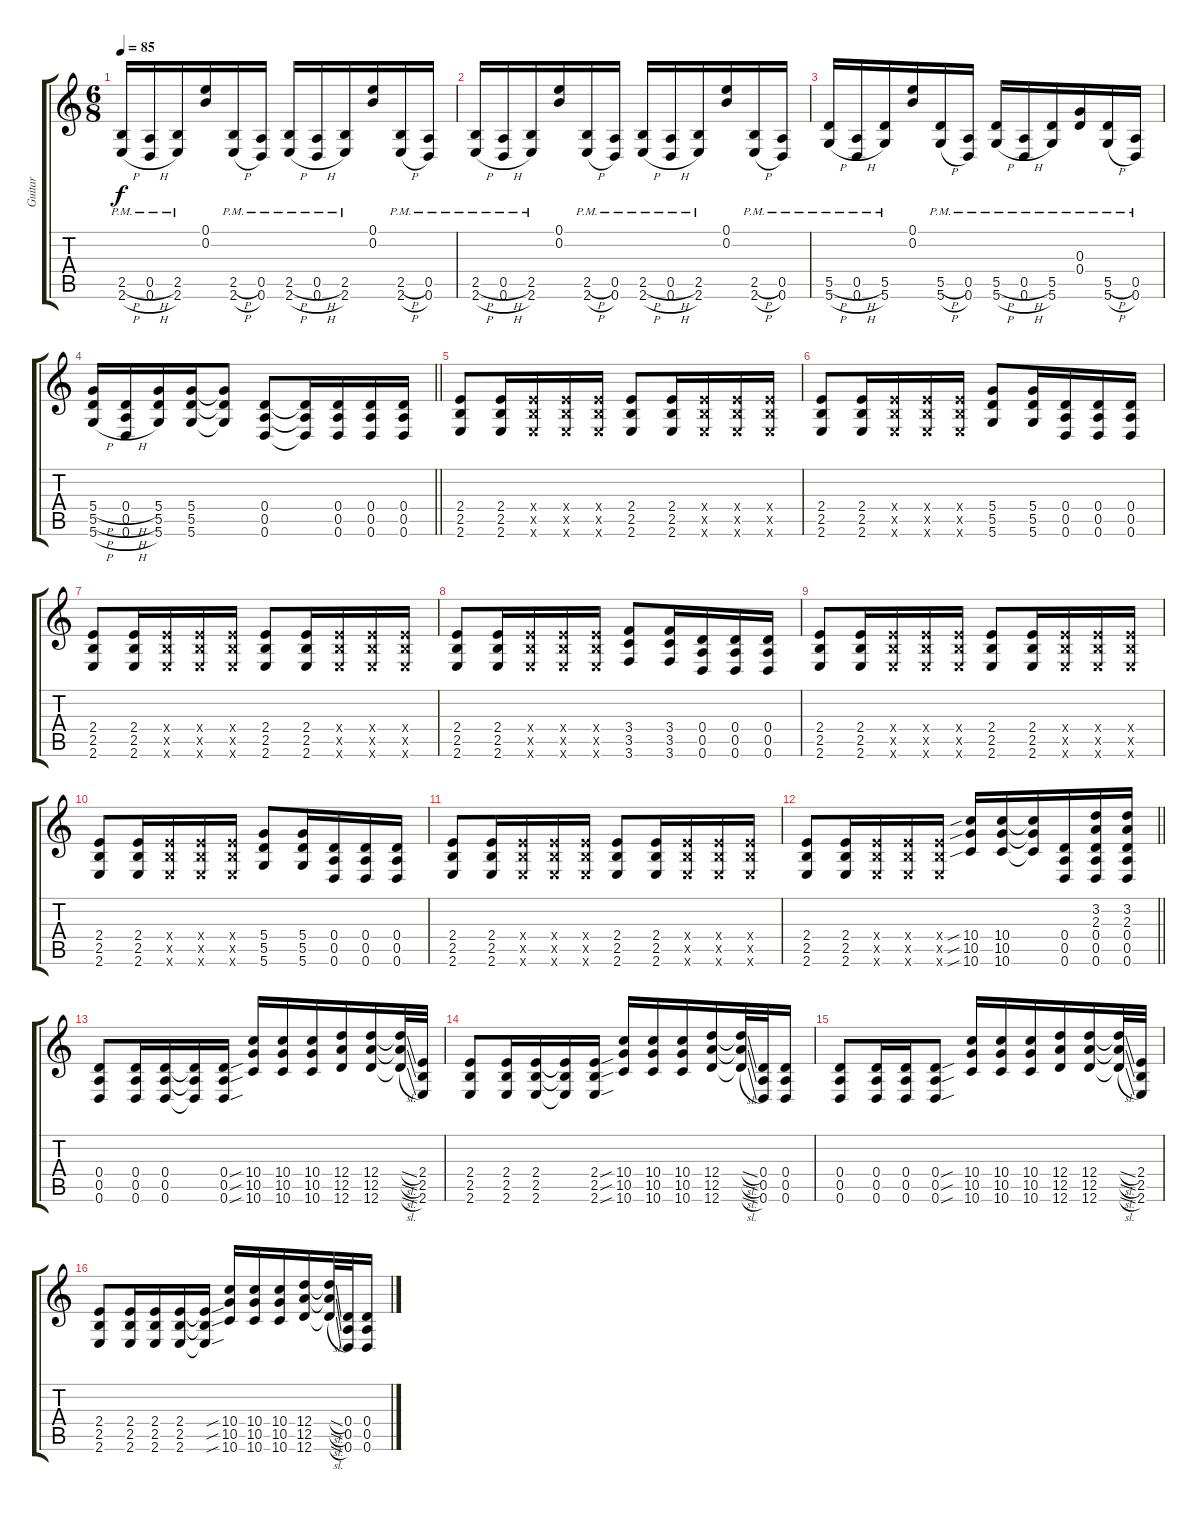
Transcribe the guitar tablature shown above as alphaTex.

\track ("Guitar" "Guitar") {instrument overdrivenguitar}
\staff {score tabs}
\tuning (E4 B3 G3 D3 A2 D2) {hide}
\ts (6 8)
\tempo 85
\clef g2
\ks c
(2.5{h pm} 2.6{h pm}).16{dy f} (0.5{h pm} 0.6{h pm}).16 (2.5{pm} 2.6{pm}).16 (0.1 0.2).16 (2.5{h pm} 2.6{h pm}).16 (0.5{pm} 0.6{pm}).16 (2.5{h pm} 2.6{h pm}).16 (0.5{h pm} 0.6{h pm}).16 (2.5{pm} 2.6{pm}).16 (0.1 0.2).16 (2.5{h pm} 2.6{h pm}).16 (0.5{pm} 0.6{pm}).16 |
(2.5{h pm} 2.6{h pm}).16 (0.5{h pm} 0.6{h pm}).16 (2.5{pm} 2.6{pm}).16 (0.1 0.2).16 (2.5{h pm} 2.6{h pm}).16 (0.5{pm} 0.6{pm}).16 (2.5{h pm} 2.6{h pm}).16 (0.5{h pm} 0.6{h pm}).16 (2.5{pm} 2.6{pm}).16 (0.1 0.2).16 (2.5{h pm} 2.6{h pm}).16 (0.5{pm} 0.6{pm}).16 |
(5.5{h pm} 5.6{h pm}).16 (0.5{h pm} 0.6{h pm}).16 (5.5{pm} 5.6{pm}).16 (0.1 0.2).16 (5.5{h pm} 5.6{h pm}).16 (0.5{pm} 0.6{pm}).16 (5.5{h pm} 5.6{h pm}).16 (0.5{h pm} 0.6{h pm}).16 (5.5{pm} 5.6{pm}).16 (0.3{pm} 0.4{pm}).16 (5.5{h pm} 5.6{h pm}).16 (0.5{pm} 0.6{pm}).16 |
\barLineRight lightlight
(5.4{h} 5.5{h} 5.6{h}).16 (0.4{h} 0.5{h} 0.6{h}).16 (5.4 5.5 5.6).16 (5.4 5.5 5.6).16 (5.4{t} 5.5{t} 5.6{t}).8 (0.4 0.5 0.6).8 (0.4{t} 0.5{t} 0.6{t}).16 (0.4 0.5 0.6).16 (0.4 0.5 0.6).16 (0.4 0.5 0.6).16 |
\section ("" "")
(2.4 2.5 2.6).8 (2.4 2.5 2.6).16 (2.4{x} 2.5{x} 2.6{x}).16 (2.4{x} 2.5{x} 2.6{x}).16 (2.4{x} 2.5{x} 2.6{x}).16 (2.4 2.5 2.6).8 (2.4 2.5 2.6).16 (2.4{x} 2.5{x} 2.6{x}).16 (2.4{x} 2.5{x} 2.6{x}).16 (2.4{x} 2.5{x} 2.6{x}).16 |
(2.4 2.5 2.6).8 (2.4 2.5 2.6).16 (2.4{x} 2.5{x} 2.6{x}).16 (2.4{x} 2.5{x} 2.6{x}).16 (2.4{x} 2.5{x} 2.6{x}).16 (5.4 5.5 5.6).8 (5.4 5.5 5.6).16 (0.4 0.5 0.6).16 (0.4 0.5 0.6).16 (0.4 0.5 0.6).16 |
(2.4 2.5 2.6).8 (2.4 2.5 2.6).16 (2.4{x} 2.5{x} 2.6{x}).16 (2.4{x} 2.5{x} 2.6{x}).16 (2.4{x} 2.5{x} 2.6{x}).16 (2.4 2.5 2.6).8 (2.4 2.5 2.6).16 (2.4{x} 2.5{x} 2.6{x}).16 (2.4{x} 2.5{x} 2.6{x}).16 (2.4{x} 2.5{x} 2.6{x}).16 |
(2.4 2.5 2.6).8 (2.4 2.5 2.6).16 (2.4{x} 2.5{x} 2.6{x}).16 (2.4{x} 2.5{x} 2.6{x}).16 (2.4{x} 2.5{x} 2.6{x}).16 (3.4 3.5 3.6).8 (3.4 3.5 3.6).16 (0.4 0.5 0.6).16 (0.4 0.5 0.6).16 (0.4 0.5 0.6).16 |
(2.4 2.5 2.6).8 (2.4 2.5 2.6).16 (2.4{x} 2.5{x} 2.6{x}).16 (2.4{x} 2.5{x} 2.6{x}).16 (2.4{x} 2.5{x} 2.6{x}).16 (2.4 2.5 2.6).8 (2.4 2.5 2.6).16 (2.4{x} 2.5{x} 2.6{x}).16 (2.4{x} 2.5{x} 2.6{x}).16 (2.4{x} 2.5{x} 2.6{x}).16 |
(2.4 2.5 2.6).8 (2.4 2.5 2.6).16 (2.4{x} 2.5{x} 2.6{x}).16 (2.4{x} 2.5{x} 2.6{x}).16 (2.4{x} 2.5{x} 2.6{x}).16 (5.4 5.5 5.6).8 (5.4 5.5 5.6).16 (0.4 0.5 0.6).16 (0.4 0.5 0.6).16 (0.4 0.5 0.6).16 |
(2.4 2.5 2.6).8 (2.4 2.5 2.6).16 (2.4{x} 2.5{x} 2.6{x}).16 (2.4{x} 2.5{x} 2.6{x}).16 (2.4{x} 2.5{x} 2.6{x}).16 (2.4 2.5 2.6).8 (2.4 2.5 2.6).16 (2.4{x} 2.5{x} 2.6{x}).16 (2.4{x} 2.5{x} 2.6{x}).16 (2.4{x} 2.5{x} 2.6{x}).16 |
\barLineRight lightlight
(2.4 2.5 2.6).8 (2.4 2.5 2.6).16 (2.4{x} 2.5{x} 2.6{x}).16 (2.4{x} 2.5{x} 2.6{x}).16 (2.4{x} 2.5{x} 2.6{x}).16 (10.4{sib} 10.5{sib} 10.6{sib}).16 (10.4 10.5 10.6).16 (10.4{t} 10.5{t} 10.6{t}).16 (0.4 0.5 0.6).16 (3.2 2.3 0.4 0.5 0.6).16 (3.2 2.3 0.4 0.5 0.6).16 |
\section ("" "")
(0.4 0.5 0.6).8 (0.4 0.5 0.6).16 (0.4 0.5 0.6).16 (0.4{t} 0.5{t} 0.6{t}).16 (0.4{sou} 0.5{sou} 0.6{sou}).16 (10.4 10.5 10.6).16 (10.4 10.5 10.6).16 (10.4 10.5 10.6).16 (12.4 12.5 12.6).16 (12.4 12.5 12.6).16 (12.4{sl t} 12.5{sl t} 12.6{sl t}).32 (2.4 2.5 2.6).32 |
(2.4 2.5 2.6).8 (2.4 2.5 2.6).16 (2.4 2.5 2.6).16 (2.4{t} 2.5{t} 2.6{t}).16 (2.4{sou} 2.5{sou} 2.6{sou}).16 (10.4 10.5 10.6).16 (10.4 10.5 10.6).16 (10.4 10.5 10.6).16 (12.4 12.5 12.6).16 (12.4{sl t} 12.5{sl t} 12.6{sl t}).32 (0.4 0.5 0.6).32 (0.4 0.5 0.6).16 |
(0.4 0.5 0.6).8 (0.4 0.5 0.6).16 (0.4 0.5 0.6).16 (0.4{sou} 0.5{sou} 0.6{sou}).8 (10.4 10.5 10.6).16 (10.4 10.5 10.6).16 (10.4 10.5 10.6).16 (12.4 12.5 12.6).16 (12.4 12.5 12.6).16 (12.4{sl t} 12.5{sl t} 12.6{sl t}).32 (2.4 2.5 2.6).32 |
(2.4 2.5 2.6).8 (2.4 2.5 2.6).16 (2.4 2.5 2.6).16 (2.4 2.5 2.6).16 (2.4{sou t} 2.5{sou t} 2.6{sou t}).16 (10.4 10.5 10.6).16 (10.4 10.5 10.6).16 (10.4 10.5 10.6).16 (12.4 12.5 12.6).16 (12.4{sl t} 12.5{sl t} 12.6{sl t}).32 (0.4 0.5 0.6).32 (0.4 0.5 0.6).16
